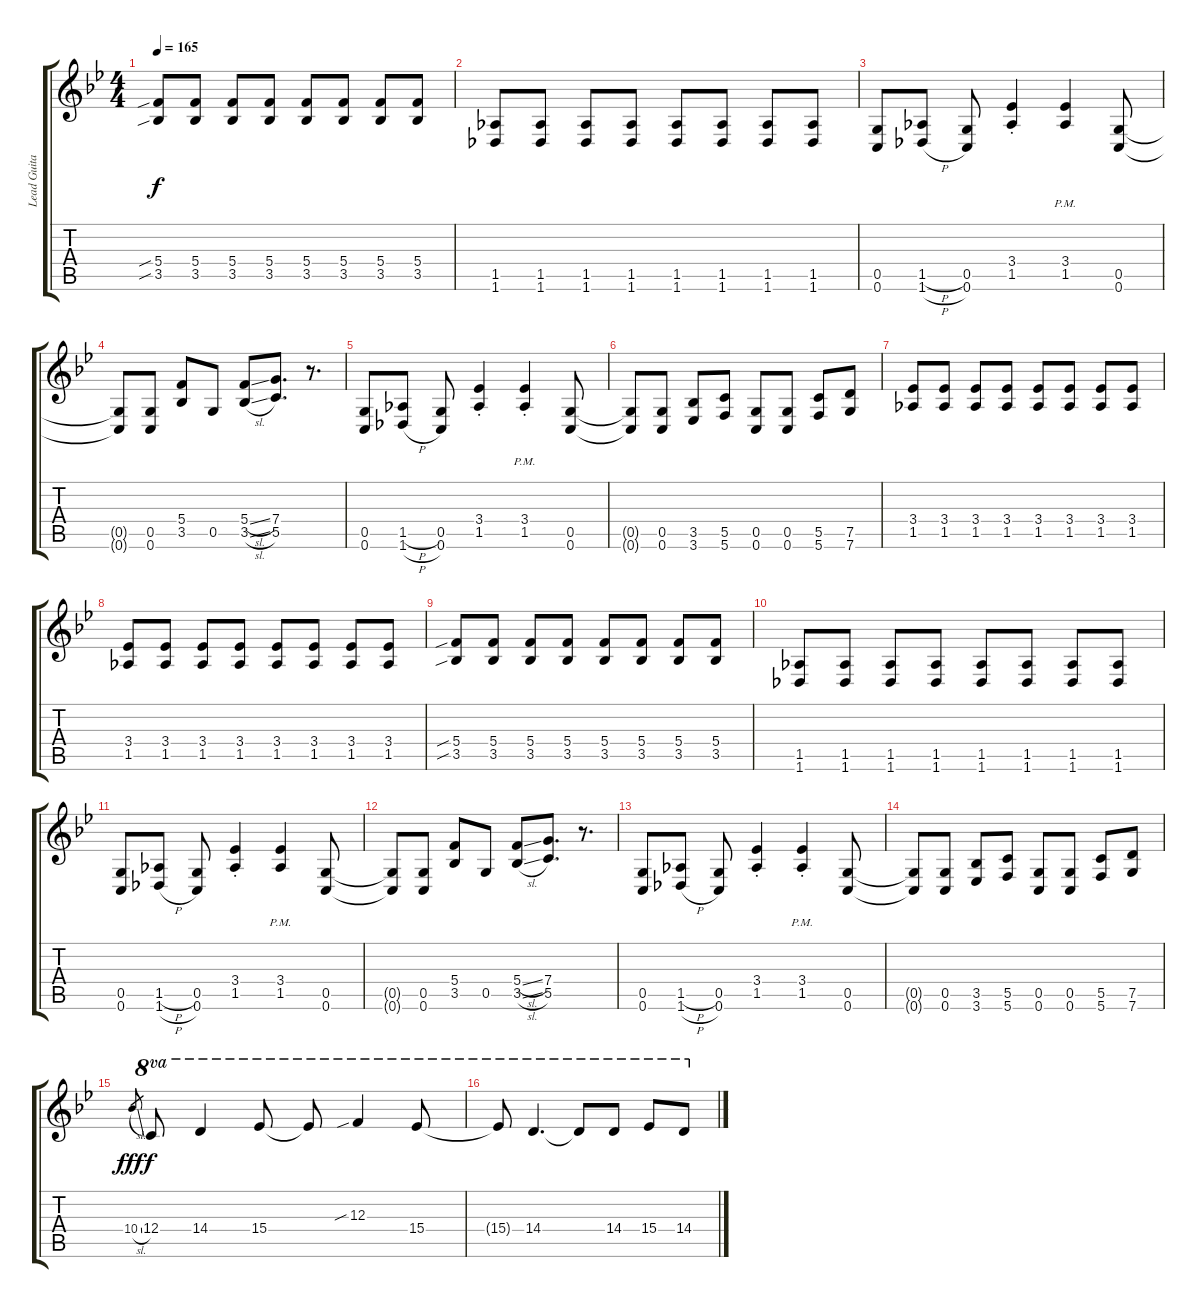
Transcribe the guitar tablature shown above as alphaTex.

\track ("Lead Guitar" "Lead Guita") {instrument distortionguitar}
\staff {score tabs}
\tuning (D4 A3 F3 C3 G2 C2) {hide}
\ts (4 4)
\tempo 165
\clef g2
\ks bb
(5.4{sib} 3.5{sib}).8{dy f} (5.4 3.5).8 (5.4 3.5).8 (5.4 3.5).8 (5.4 3.5).8 (5.4 3.5).8 (5.4 3.5).8 (5.4 3.5).8 |
(1.5 1.6).8 (1.5 1.6).8 (1.5 1.6).8 (1.5 1.6).8 (1.5 1.6).8 (1.5 1.6).8 (1.5 1.6).8 (1.5 1.6).8 |
(0.5 0.6).8 (1.5{h} 1.6{h}).8 (0.5 0.6).8 (3.4{st} 1.5{st}).4 (3.4{pm} 1.5{pm}).4 (0.5 0.6).8 |
(0.5{t} 0.6{t}).8 (0.5 0.6).8 (5.4 3.5).8 0.5.8 (5.4{sl} 3.5{sl}).8 (7.4 5.5).8{d} r.8{d} |
(0.5 0.6).8 (1.5{h} 1.6{h}).8 (0.5 0.6).8 (3.4{st} 1.5{st}).4 (3.4{pm st} 1.5{pm st}).4 (0.5 0.6).8 |
(0.5{t} 0.6{t}).8 (0.5 0.6).8 (3.5 3.6).8 (5.5 5.6).8 (0.5 0.6).8 (0.5 0.6).8 (5.5 5.6).8 (7.5 7.6).8 |
(3.4 1.5).8 (3.4 1.5).8 (3.4 1.5).8 (3.4 1.5).8 (3.4 1.5).8 (3.4 1.5).8 (3.4 1.5).8 (3.4 1.5).8 |
(3.4 1.5).8 (3.4 1.5).8 (3.4 1.5).8 (3.4 1.5).8 (3.4 1.5).8 (3.4 1.5).8 (3.4 1.5).8 (3.4 1.5).8 |
(5.4{sib} 3.5{sib}).8 (5.4 3.5).8 (5.4 3.5).8 (5.4 3.5).8 (5.4 3.5).8 (5.4 3.5).8 (5.4 3.5).8 (5.4 3.5).8 |
(1.5 1.6).8 (1.5 1.6).8 (1.5 1.6).8 (1.5 1.6).8 (1.5 1.6).8 (1.5 1.6).8 (1.5 1.6).8 (1.5 1.6).8 |
(0.5 0.6).8 (1.5{h} 1.6{h}).8 (0.5 0.6).8 (3.4{st} 1.5{st}).4 (3.4{pm} 1.5{pm}).4 (0.5 0.6).8 |
(0.5{t} 0.6{t}).8 (0.5 0.6).8 (5.4 3.5).8 0.5.8 (5.4{sl} 3.5{sl}).8 (7.4 5.5).8{d} r.8{d} |
(0.5 0.6).8 (1.5{h} 1.6{h}).8 (0.5 0.6).8 (3.4{st} 1.5{st}).4 (3.4{pm st} 1.5{pm st}).4 (0.5 0.6).8 |
(0.5{t} 0.6{t}).8 (0.5 0.6).8 (3.5 3.6).8 (5.5 5.6).8 (0.5 0.6).8 (0.5 0.6).8 (5.5 5.6).8 (7.5 7.6).8 |
10.4{sl}.8{gr dy fff} 12.4.8{ot 8va dy f} 14.4.4{ot 8va} 15.4.8{ot 8va} 15.4{t}.8{ot 8va} 12.3{sib}.4{ot 8va} 15.4.8{ot 8va} |
15.4{t}.8{ot 8va} 14.4.4{d ot 8va} 14.4{t}.8{ot 8va} 14.4.8{ot 8va} 15.4.8{ot 8va} 14.4.8{ot 8va}
